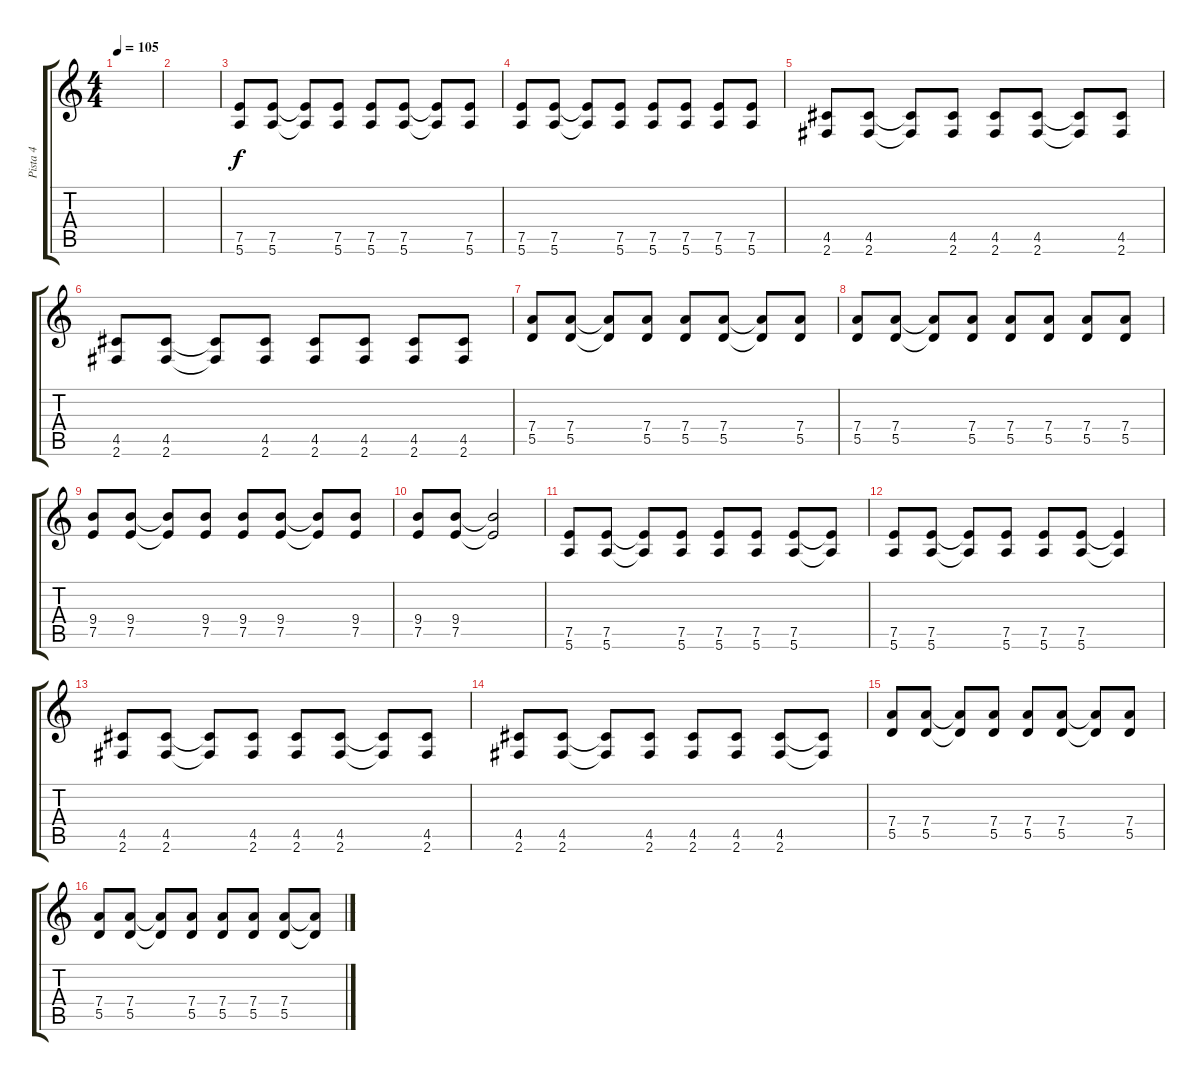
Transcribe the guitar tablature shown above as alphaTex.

\track ("Pista 4" "Pista 4") {instrument distortionguitar}
\staff {score tabs}
\tuning (E4 B3 G3 D3 A2 E2) {hide}
\ts (4 4)
\tempo 105
\clef g2
\ks c
|
|
(7.5 5.6).8{volume 11} (7.5 5.6).8 (7.5{t} 5.6{t}).8 (7.5 5.6).8 (7.5 5.6).8 (7.5 5.6).8 (7.5{t} 5.6{t}).8 (7.5 5.6).8 |
(7.5 5.6).8 (7.5 5.6).8 (7.5{t} 5.6{t}).8 (7.5 5.6).8 (7.5 5.6).8 (7.5 5.6).8 (7.5 5.6).8 (7.5 5.6).8 |
(4.5 2.6).8 (4.5 2.6).8 (4.5{t} 2.6{t}).8 (4.5 2.6).8 (4.5 2.6).8 (4.5 2.6).8 (4.5{t} 2.6{t}).8 (4.5 2.6).8 |
(4.5 2.6).8 (4.5 2.6).8 (4.5{t} 2.6{t}).8 (4.5 2.6).8 (4.5 2.6).8 (4.5 2.6).8 (4.5 2.6).8 (4.5 2.6).8 |
(7.4 5.5).8 (7.4 5.5).8 (7.4{t} 5.5{t}).8 (7.4 5.5).8 (7.4 5.5).8 (7.4 5.5).8 (7.4{t} 5.5{t}).8 (7.4 5.5).8 |
(7.4 5.5).8 (7.4 5.5).8 (7.4{t} 5.5{t}).8 (7.4 5.5).8 (7.4 5.5).8 (7.4 5.5).8 (7.4 5.5).8 (7.4 5.5).8 |
(9.4 7.5).8 (9.4 7.5).8 (9.4{t} 7.5{t}).8 (9.4 7.5).8 (9.4 7.5).8 (9.4 7.5).8 (9.4{t} 7.5{t}).8 (9.4 7.5).8 |
(9.4 7.5).8 (9.4 7.5).8 (9.4{t} 7.5{t}).2 |
(7.5 5.6).8{volume 16} (7.5 5.6).8 (7.5{t} 5.6{t}).8 (7.5 5.6).8 (7.5 5.6).8 (7.5 5.6).8 (7.5 5.6).8 (7.5{t} 5.6{t}).8 |
(7.5 5.6).8 (7.5 5.6).8 (7.5{t} 5.6{t}).8 (7.5 5.6).8 (7.5 5.6).8 (7.5 5.6).8 (7.5{t} 5.6{t}).4 |
(4.5 2.6).8 (4.5 2.6).8 (4.5{t} 2.6{t}).8 (4.5 2.6).8 (4.5 2.6).8 (4.5 2.6).8 (4.5{t} 2.6{t}).8 (4.5 2.6).8 |
(4.5 2.6).8 (4.5 2.6).8 (4.5{t} 2.6{t}).8 (4.5 2.6).8 (4.5 2.6).8 (4.5 2.6).8 (4.5 2.6).8 (4.5{t} 2.6{t}).8 |
(7.4 5.5).8 (7.4 5.5).8 (7.4{t} 5.5{t}).8 (7.4 5.5).8 (7.4 5.5).8 (7.4 5.5).8 (7.4{t} 5.5{t}).8 (7.4 5.5).8 |
(7.4 5.5).8 (7.4 5.5).8 (7.4{t} 5.5{t}).8 (7.4 5.5).8 (7.4 5.5).8 (7.4 5.5).8 (7.4 5.5).8 (7.4{t} 5.5{t}).8
